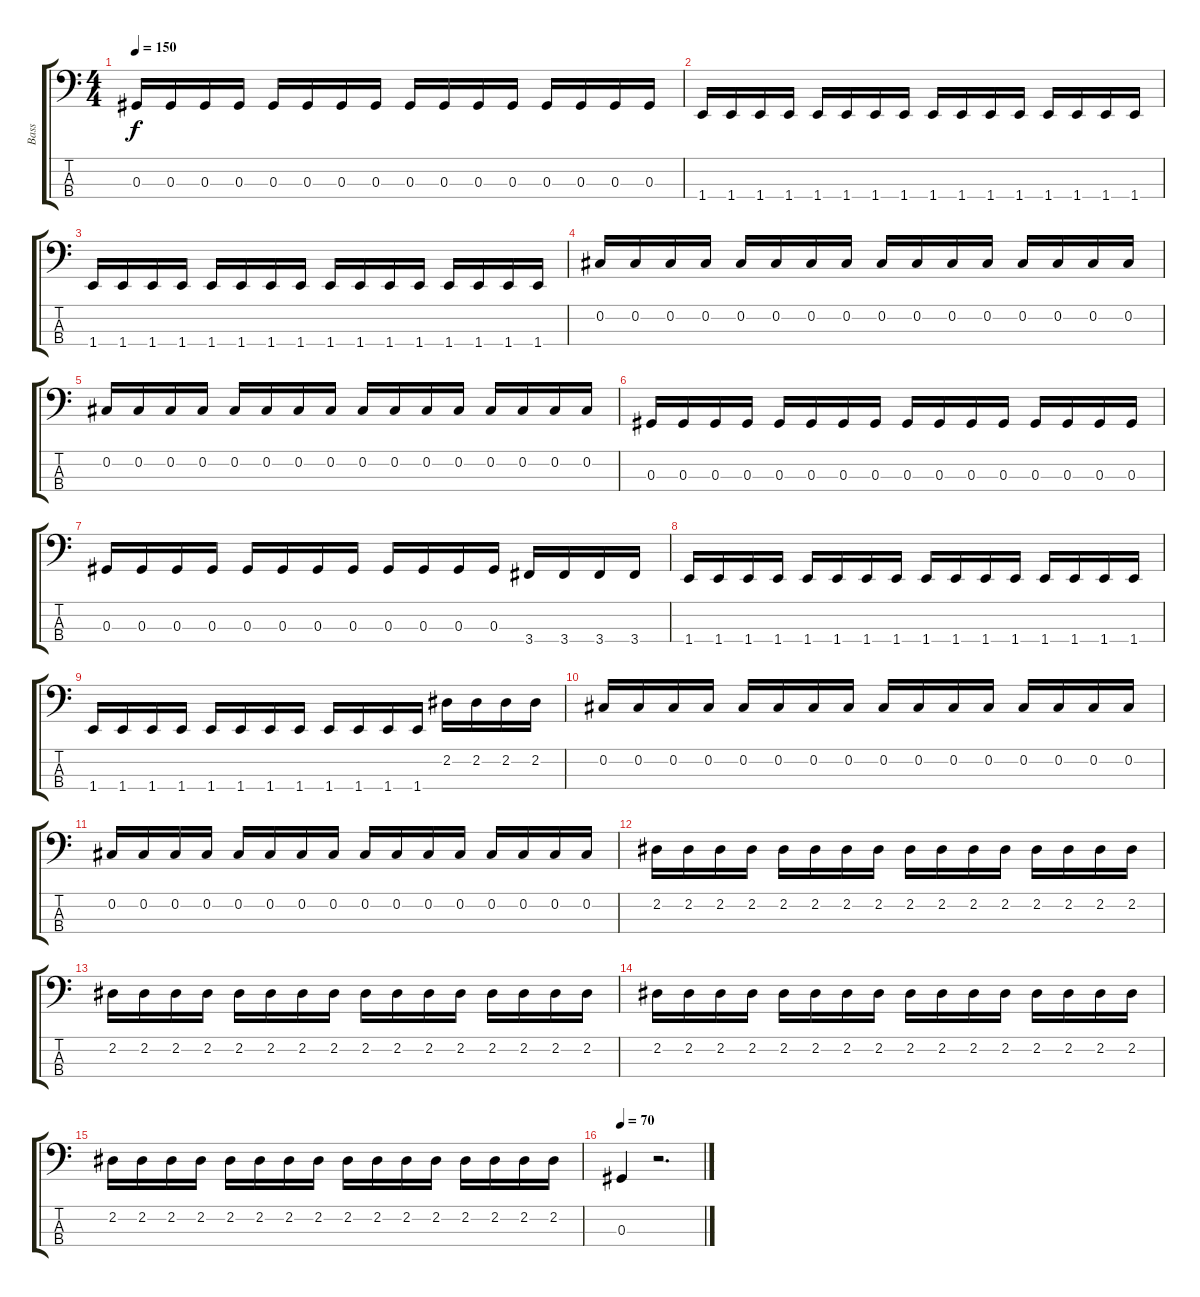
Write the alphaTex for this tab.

\track ("Bass" "Bass") {instrument electricbassfinger}
\staff {score tabs}
\tuning (Gb2 Db2 Ab1 Eb1) {hide}
\ts (4 4)
\tempo 150
\clef f4
\ks c
0.3.16{dy f} 0.3.16 0.3.16 0.3.16 0.3.16 0.3.16 0.3.16 0.3.16 0.3.16 0.3.16 0.3.16 0.3.16 0.3.16 0.3.16 0.3.16 0.3.16 |
1.4.16 1.4.16 1.4.16 1.4.16 1.4.16 1.4.16 1.4.16 1.4.16 1.4.16 1.4.16 1.4.16 1.4.16 1.4.16 1.4.16 1.4.16 1.4.16 |
1.4.16 1.4.16 1.4.16 1.4.16 1.4.16 1.4.16 1.4.16 1.4.16 1.4.16 1.4.16 1.4.16 1.4.16 1.4.16 1.4.16 1.4.16 1.4.16 |
0.2.16 0.2.16 0.2.16 0.2.16 0.2.16 0.2.16 0.2.16 0.2.16 0.2.16 0.2.16 0.2.16 0.2.16 0.2.16 0.2.16 0.2.16 0.2.16 |
0.2.16 0.2.16 0.2.16 0.2.16 0.2.16 0.2.16 0.2.16 0.2.16 0.2.16 0.2.16 0.2.16 0.2.16 0.2.16 0.2.16 0.2.16 0.2.16 |
0.3.16 0.3.16 0.3.16 0.3.16 0.3.16 0.3.16 0.3.16 0.3.16 0.3.16 0.3.16 0.3.16 0.3.16 0.3.16 0.3.16 0.3.16 0.3.16 |
0.3.16 0.3.16 0.3.16 0.3.16 0.3.16 0.3.16 0.3.16 0.3.16 0.3.16 0.3.16 0.3.16 0.3.16 3.4.16 3.4.16 3.4.16 3.4.16 |
1.4.16 1.4.16 1.4.16 1.4.16 1.4.16 1.4.16 1.4.16 1.4.16 1.4.16 1.4.16 1.4.16 1.4.16 1.4.16 1.4.16 1.4.16 1.4.16 |
1.4.16 1.4.16 1.4.16 1.4.16 1.4.16 1.4.16 1.4.16 1.4.16 1.4.16 1.4.16 1.4.16 1.4.16 2.2.16 2.2.16 2.2.16 2.2.16 |
0.2.16 0.2.16 0.2.16 0.2.16 0.2.16 0.2.16 0.2.16 0.2.16 0.2.16 0.2.16 0.2.16 0.2.16 0.2.16 0.2.16 0.2.16 0.2.16 |
0.2.16 0.2.16 0.2.16 0.2.16 0.2.16 0.2.16 0.2.16 0.2.16 0.2.16 0.2.16 0.2.16 0.2.16 0.2.16 0.2.16 0.2.16 0.2.16 |
2.2.16 2.2.16 2.2.16 2.2.16 2.2.16 2.2.16 2.2.16 2.2.16 2.2.16 2.2.16 2.2.16 2.2.16 2.2.16 2.2.16 2.2.16 2.2.16 |
2.2.16 2.2.16 2.2.16 2.2.16 2.2.16 2.2.16 2.2.16 2.2.16 2.2.16 2.2.16 2.2.16 2.2.16 2.2.16 2.2.16 2.2.16 2.2.16 |
2.2.16 2.2.16 2.2.16 2.2.16 2.2.16 2.2.16 2.2.16 2.2.16 2.2.16 2.2.16 2.2.16 2.2.16 2.2.16 2.2.16 2.2.16 2.2.16 |
2.2.16 2.2.16 2.2.16 2.2.16 2.2.16 2.2.16 2.2.16 2.2.16 2.2.16 2.2.16 2.2.16 2.2.16 2.2.16 2.2.16 2.2.16 2.2.16 |
\tempo 70
0.3.4 r.2{d}
